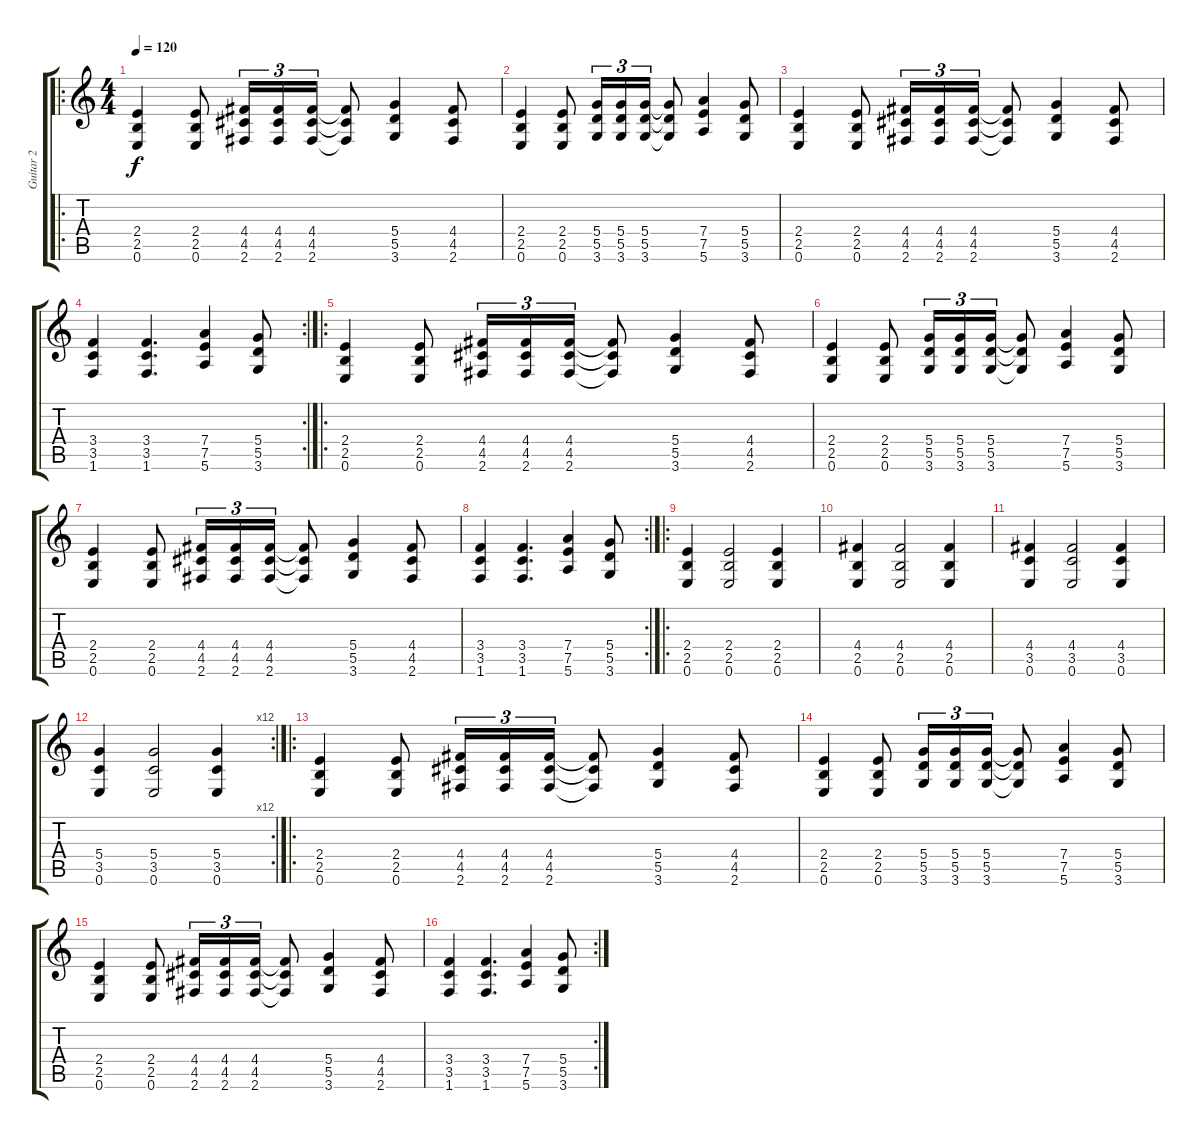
\track ("Guitar 2" "Guitar 2") {instrument distortionguitar}
\staff {score tabs}
\tuning (E4 B3 G3 D3 A2 E2) {hide}
\ro
\ts (4 4)
\tempo 120
\clef g2
\ks c
(2.4 2.5 0.6).4{dy f} (2.4 2.5 0.6).8 (4.4 4.5 2.6).16{tu (3 2)} (4.4 4.5 2.6).16{tu (3 2)} (4.4 4.5 2.6).16{tu (3 2)} (4.4{t} 4.5{t} 2.6{t}).8 (5.4 5.5 3.6).4 (4.4 4.5 2.6).8 |
(2.4 2.5 0.6).4 (2.4 2.5 0.6).8 (5.4 5.5 3.6).16{tu (3 2)} (5.4 5.5 3.6).16{tu (3 2)} (5.4 5.5 3.6).16{tu (3 2)} (5.4{t} 5.5{t} 3.6{t}).8 (7.4 7.5 5.6).4 (5.4 5.5 3.6).8 |
(2.4 2.5 0.6).4 (2.4 2.5 0.6).8 (4.4 4.5 2.6).16{tu (3 2)} (4.4 4.5 2.6).16{tu (3 2)} (4.4 4.5 2.6).16{tu (3 2)} (4.4{t} 4.5{t} 2.6{t}).8 (5.4 5.5 3.6).4 (4.4 4.5 2.6).8 |
\rc 2
(3.4 3.5 1.6).4 (3.4 3.5 1.6).4{d} (7.4 7.5 5.6).4 (5.4 5.5 3.6).8 |
\ro
(2.4 2.5 0.6).4 (2.4 2.5 0.6).8 (4.4 4.5 2.6).16{tu (3 2)} (4.4 4.5 2.6).16{tu (3 2)} (4.4 4.5 2.6).16{tu (3 2)} (4.4{t} 4.5{t} 2.6{t}).8 (5.4 5.5 3.6).4 (4.4 4.5 2.6).8 |
(2.4 2.5 0.6).4 (2.4 2.5 0.6).8 (5.4 5.5 3.6).16{tu (3 2)} (5.4 5.5 3.6).16{tu (3 2)} (5.4 5.5 3.6).16{tu (3 2)} (5.4{t} 5.5{t} 3.6{t}).8 (7.4 7.5 5.6).4 (5.4 5.5 3.6).8 |
(2.4 2.5 0.6).4 (2.4 2.5 0.6).8 (4.4 4.5 2.6).16{tu (3 2)} (4.4 4.5 2.6).16{tu (3 2)} (4.4 4.5 2.6).16{tu (3 2)} (4.4{t} 4.5{t} 2.6{t}).8 (5.4 5.5 3.6).4 (4.4 4.5 2.6).8 |
\rc 2
(3.4 3.5 1.6).4 (3.4 3.5 1.6).4{d} (7.4 7.5 5.6).4 (5.4 5.5 3.6).8 |
\ro
(2.4 2.5 0.6).4 (2.4 2.5 0.6).2 (2.4 2.5 0.6).4 |
(4.4 2.5 0.6).4 (4.4 2.5 0.6).2 (4.4 2.5 0.6).4 |
(4.4 3.5 0.6).4 (4.4 3.5 0.6).2 (4.4 3.5 0.6).4 |
\rc 12
(5.4 3.5 0.6).4 (5.4 3.5 0.6).2 (5.4 3.5 0.6).4 |
\ro
(2.4 2.5 0.6).4 (2.4 2.5 0.6).8 (4.4 4.5 2.6).16{tu (3 2)} (4.4 4.5 2.6).16{tu (3 2)} (4.4 4.5 2.6).16{tu (3 2)} (4.4{t} 4.5{t} 2.6{t}).8 (5.4 5.5 3.6).4 (4.4 4.5 2.6).8 |
(2.4 2.5 0.6).4 (2.4 2.5 0.6).8 (5.4 5.5 3.6).16{tu (3 2)} (5.4 5.5 3.6).16{tu (3 2)} (5.4 5.5 3.6).16{tu (3 2)} (5.4{t} 5.5{t} 3.6{t}).8 (7.4 7.5 5.6).4 (5.4 5.5 3.6).8 |
(2.4 2.5 0.6).4 (2.4 2.5 0.6).8 (4.4 4.5 2.6).16{tu (3 2)} (4.4 4.5 2.6).16{tu (3 2)} (4.4 4.5 2.6).16{tu (3 2)} (4.4{t} 4.5{t} 2.6{t}).8 (5.4 5.5 3.6).4 (4.4 4.5 2.6).8 |
\rc 2
(3.4 3.5 1.6).4 (3.4 3.5 1.6).4{d} (7.4 7.5 5.6).4 (5.4 5.5 3.6).8
